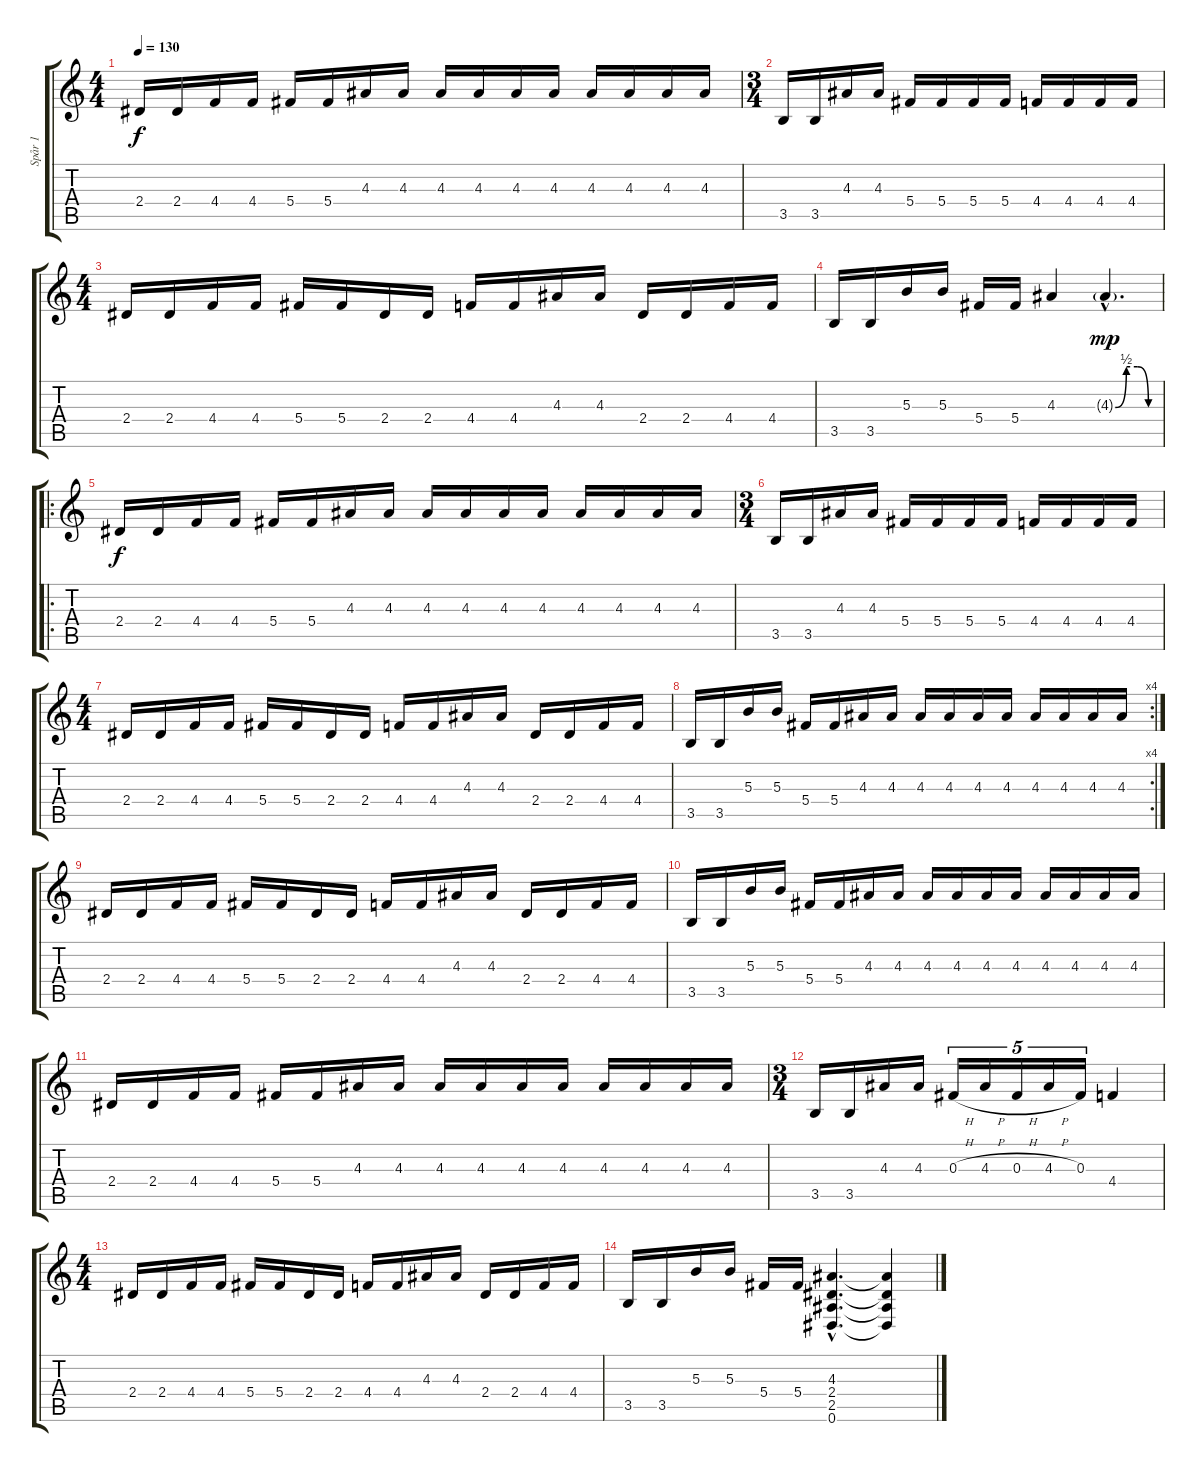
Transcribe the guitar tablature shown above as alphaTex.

\track ("Spår 1" "Spår 1") {instrument distortionguitar}
\staff {score tabs}
\tuning (Eb4 Bb3 Gb3 Db3 Ab2 Eb2) {hide}
\ts (4 4)
\tempo 130
\clef g2
\ks c
2.4.16{dy f} 2.4.16 4.4.16 4.4.16 5.4.16 5.4.16 4.3.16 4.3.16 4.3.16 4.3.16 4.3.16 4.3.16 4.3.16 4.3.16 4.3.16 4.3.16 |
\ts (3 4)
3.5.16 3.5.16 4.3.16 4.3.16 5.4.16 5.4.16 5.4.16 5.4.16 4.4.16 4.4.16 4.4.16 4.4.16 |
\ts (4 4)
2.4.16 2.4.16 4.4.16 4.4.16 5.4.16 5.4.16 2.4.16 2.4.16 4.4.16 4.4.16 4.3.16 4.3.16 2.4.16 2.4.16 4.4.16 4.4.16 |
3.5.16 3.5.16 5.3.16 5.3.16 5.4.16 5.4.16 4.3.4 4.3{be (custom 0 0 15 2 30 2 45 0 60 0) g hac}.4{d dy mp} |
\ro
2.4.16{dy f} 2.4.16 4.4.16 4.4.16 5.4.16 5.4.16 4.3.16 4.3.16 4.3.16 4.3.16 4.3.16 4.3.16 4.3.16 4.3.16 4.3.16 4.3.16 |
\ts (3 4)
3.5.16 3.5.16 4.3.16 4.3.16 5.4.16 5.4.16 5.4.16 5.4.16 4.4.16 4.4.16 4.4.16 4.4.16 |
\ts (4 4)
2.4.16 2.4.16 4.4.16 4.4.16 5.4.16 5.4.16 2.4.16 2.4.16 4.4.16 4.4.16 4.3.16 4.3.16 2.4.16 2.4.16 4.4.16 4.4.16 |
\rc 4
3.5.16 3.5.16 5.3.16 5.3.16 5.4.16 5.4.16 4.3.16 4.3.16 4.3.16 4.3.16 4.3.16 4.3.16 4.3.16 4.3.16 4.3.16 4.3.16 |
2.4.16 2.4.16 4.4.16 4.4.16 5.4.16 5.4.16 2.4.16 2.4.16 4.4.16 4.4.16 4.3.16 4.3.16 2.4.16 2.4.16 4.4.16 4.4.16 |
3.5.16 3.5.16 5.3.16 5.3.16 5.4.16 5.4.16 4.3.16 4.3.16 4.3.16 4.3.16 4.3.16 4.3.16 4.3.16 4.3.16 4.3.16 4.3.16 |
2.4.16 2.4.16 4.4.16 4.4.16 5.4.16 5.4.16 4.3.16 4.3.16 4.3.16 4.3.16 4.3.16 4.3.16 4.3.16 4.3.16 4.3.16 4.3.16 |
\ts (3 4)
3.5.16 3.5.16 4.3.16 4.3.16 0.3{h}.16{tu (5 4)} 4.3{h}.16{tu (5 4)} 0.3{h}.16{tu (5 4)} 4.3{h}.16{tu (5 4)} 0.3.16{tu (5 4)} 4.4.4 |
\ts (4 4)
2.4.16 2.4.16 4.4.16 4.4.16 5.4.16 5.4.16 2.4.16 2.4.16 4.4.16 4.4.16 4.3.16 4.3.16 2.4.16 2.4.16 4.4.16 4.4.16 |
3.5.16 3.5.16 5.3.16 5.3.16 5.4.16 5.4.16 (4.3{hac} 2.4{hac} 2.5{hac} 0.6{hac}).4{d} (4.3{t} 2.4{t} 2.5{t} 0.6{t}).4
